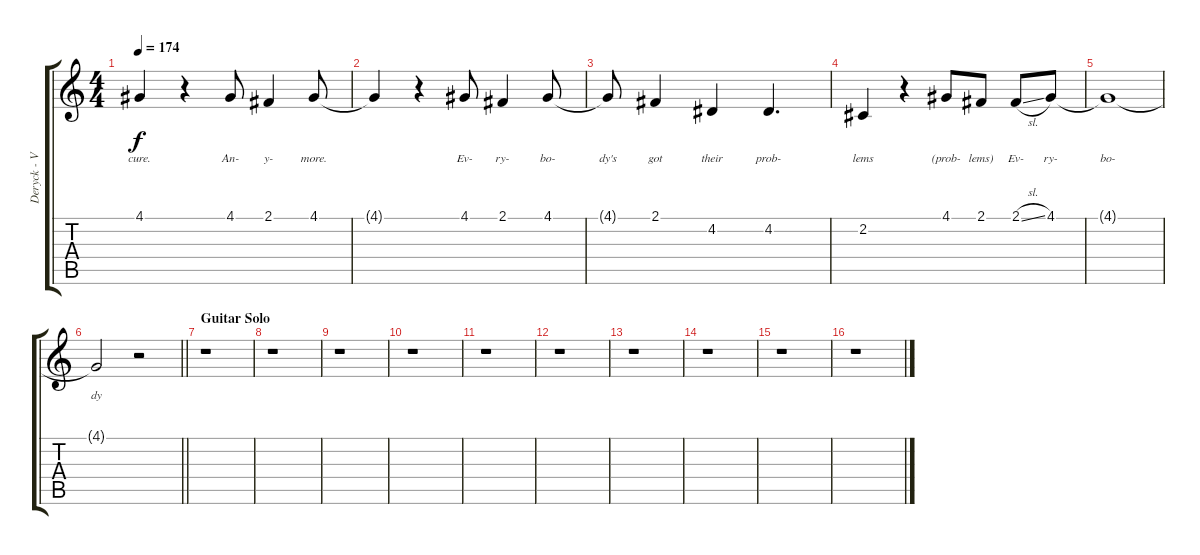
\track ("Deryck - Vocals" "Deryck - V") {instrument altosax}
\staff {score tabs}
\tuning (E4 B3 G3 D3 A2 E2) {hide}
\ts (4 4)
\tempo 174
\clef g2
\ks c
4.1{t}.4{lyrics (0 "cure.") lyrics (1 "") lyrics (2 "") lyrics (3 "") lyrics (4 "") dy f} r.4 4.1.8{lyrics (0 "An-") lyrics (1 "") lyrics (2 "") lyrics (3 "") lyrics (4 "")} 2.1.4{lyrics (0 "y-") lyrics (1 "") lyrics (2 "") lyrics (3 "") lyrics (4 "")} 4.1.8{lyrics (0 "more.") lyrics (1 "") lyrics (2 "") lyrics (3 "") lyrics (4 "")} |
4.1{t}.4{lyrics (0 " ") lyrics (1 "") lyrics (2 "") lyrics (3 "") lyrics (4 "")} r.4 4.1.8{lyrics (0 "Ev-") lyrics (1 "") lyrics (2 "") lyrics (3 "") lyrics (4 "")} 2.1.4{lyrics (0 "ry-") lyrics (1 "") lyrics (2 "") lyrics (3 "") lyrics (4 "")} 4.1.8{lyrics (0 "bo-") lyrics (1 "") lyrics (2 "") lyrics (3 "") lyrics (4 "")} |
4.1{t}.8{lyrics (0 "dy's") lyrics (1 "") lyrics (2 "") lyrics (3 "") lyrics (4 "")} 2.1.4{lyrics (0 "got") lyrics (1 "") lyrics (2 "") lyrics (3 "") lyrics (4 "")} 4.2.4{lyrics (0 "their") lyrics (1 "") lyrics (2 "") lyrics (3 "") lyrics (4 "")} 4.2.4{d lyrics (0 "prob-") lyrics (1 "") lyrics (2 "") lyrics (3 "") lyrics (4 "")} |
2.2.4{lyrics (0 "lems") lyrics (1 "") lyrics (2 "") lyrics (3 "") lyrics (4 "")} r.4 4.1.8{lyrics (0 "(prob-") lyrics (1 "") lyrics (2 "") lyrics (3 "") lyrics (4 "")} 2.1.8{lyrics (0 "lems)") lyrics (1 "") lyrics (2 "") lyrics (3 "") lyrics (4 "")} 2.1{sl}.8{lyrics (0 "Ev-") lyrics (1 "") lyrics (2 "") lyrics (3 "") lyrics (4 "")} 4.1.8{lyrics (0 "ry-") lyrics (1 "") lyrics (2 "") lyrics (3 "") lyrics (4 "")} |
4.1{t}.1{lyrics (0 "bo-") lyrics (1 "") lyrics (2 "") lyrics (3 "") lyrics (4 "")} |
\barLineRight lightlight
4.1{t}.2{lyrics (0 "dy") lyrics (1 "") lyrics (2 "") lyrics (3 "") lyrics (4 "")} r.2 |
\section ("" "Guitar Solo")
r.1 |
r.1 |
r.1 |
r.1 |
r.1 |
r.1 |
r.1 |
r.1 |
r.1 |
r.1
